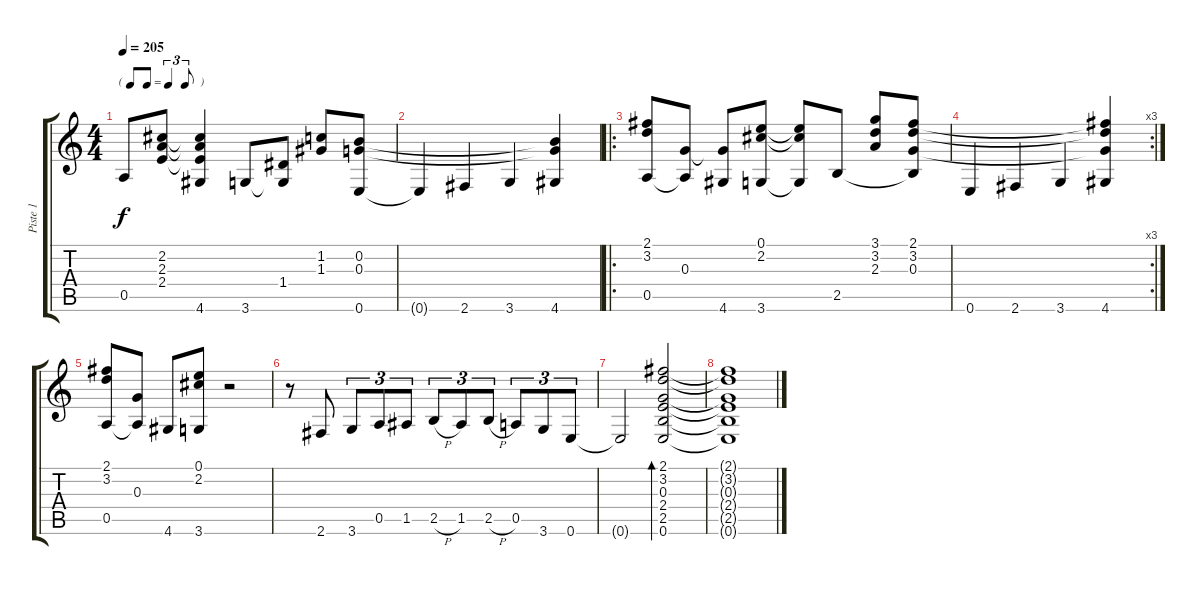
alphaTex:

\track ("Piste 1" "Piste 1") {instrument acousticguitarnylon}
\staff {score tabs}
\tuning (E4 B3 G3 D3 A2 E2) {hide}
\ts (4 4)
\tf triplet8th
\tempo 205
\clef g2
\ks c
0.5.8{dy f} (2.2 2.3 2.4).8 (2.2{t} 2.3{t} 2.4{t} 4.6).4 3.6.8 (1.4 3.6{t}).8 (1.2 1.3).8 (0.2 0.3 0.6).8 |
0.6{t}.4 2.6.4 3.6.4 (0.2{t} 0.3{t} 4.6).4 |
\ro
(2.1 3.2 0.5).8 (0.3 0.5{t}).8 (0.3{t} 4.6).8 (0.1 2.2 3.6).8 (0.1{t} 2.2{t} 3.6{t}).8 2.5.8 (3.1 3.2 2.3).8 (2.1 3.2 0.3 2.5{t}).8 |
\rc 3
0.6.4 2.6.4 3.6.4 (2.1{t} 3.2{t} 0.3{t} 4.6).4 |
(2.1 3.2 0.5).8 (0.3 0.5{t}).8 4.6.8 (0.1 2.2 3.6).8 r.2 |
r.8 2.6.8 3.6.8{tu (3 2)} 0.5.8{tu (3 2)} 1.5.8{tu (3 2)} 2.5{h}.8{tu (3 2)} 1.5.8{tu (3 2)} 2.5{h}.8{tu (3 2)} 0.5.8{tu (3 2)} 3.6.8{tu (3 2)} 0.6.8{tu (3 2)} |
0.6{t}.2 (2.1 3.2 0.3 2.4 2.5 0.6).2{bd 60} |
(2.1{t} 3.2{t} 0.3{t} 2.4{t} 2.5{t} 0.6{t}).1
